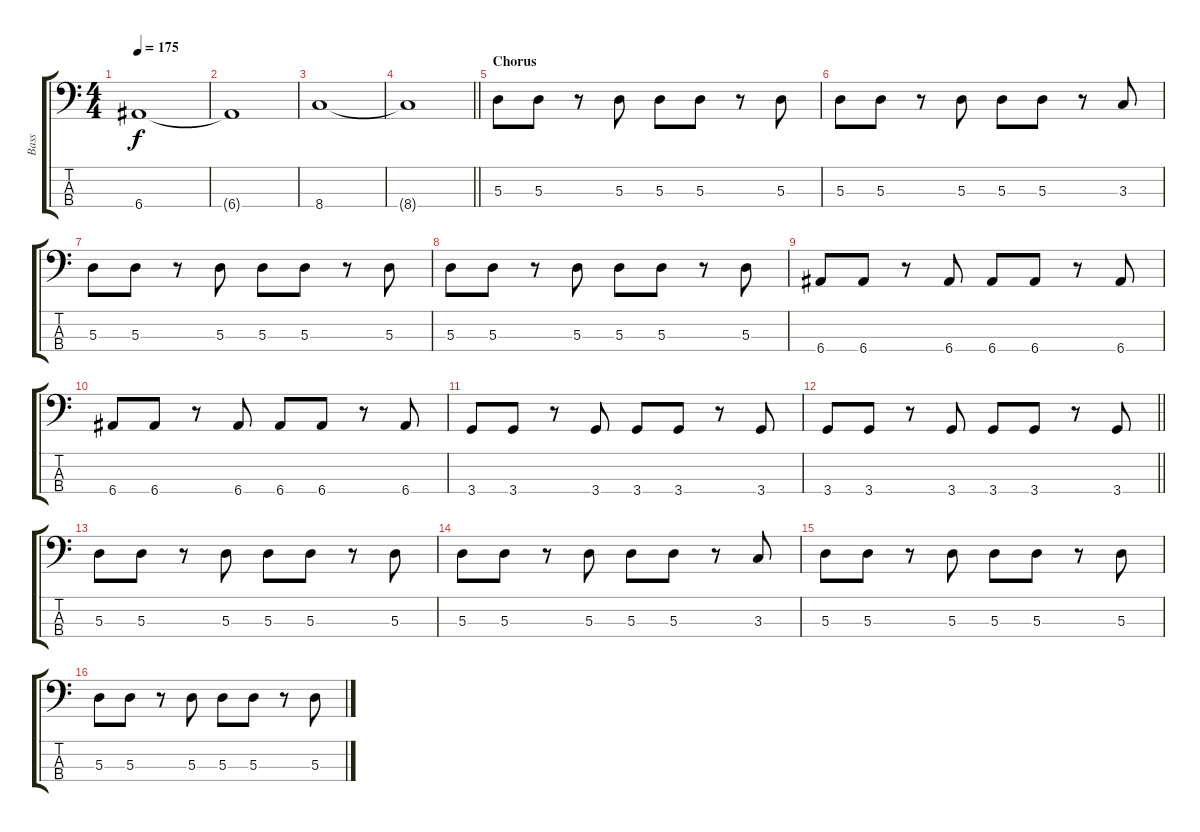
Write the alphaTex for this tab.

\track ("Bass" "Bass") {instrument electricbassfinger}
\staff {score tabs}
\tuning (G2 D2 A1 E1) {hide}
\ts (4 4)
\tempo 175
\clef f4
\ks c
6.4.1{dy f} |
6.4{t}.1 |
8.4.1 |
\barLineRight lightlight
8.4{t}.1 |
\section ("" "Chorus")
5.3.8 5.3.8 r.8 5.3.8 5.3.8 5.3.8 r.8 5.3.8 |
5.3.8 5.3.8 r.8 5.3.8 5.3.8 5.3.8 r.8 3.3.8 |
5.3.8 5.3.8 r.8 5.3.8 5.3.8 5.3.8 r.8 5.3.8 |
5.3.8 5.3.8 r.8 5.3.8 5.3.8 5.3.8 r.8 5.3.8 |
6.4.8 6.4.8 r.8 6.4.8 6.4.8 6.4.8 r.8 6.4.8 |
6.4.8 6.4.8 r.8 6.4.8 6.4.8 6.4.8 r.8 6.4.8 |
3.4.8 3.4.8 r.8 3.4.8 3.4.8 3.4.8 r.8 3.4.8 |
\barLineRight lightlight
3.4.8 3.4.8 r.8 3.4.8 3.4.8 3.4.8 r.8 3.4.8 |
5.3.8 5.3.8 r.8 5.3.8 5.3.8 5.3.8 r.8 5.3.8 |
5.3.8 5.3.8 r.8 5.3.8 5.3.8 5.3.8 r.8 3.3.8 |
5.3.8 5.3.8 r.8 5.3.8 5.3.8 5.3.8 r.8 5.3.8 |
5.3.8 5.3.8 r.8 5.3.8 5.3.8 5.3.8 r.8 5.3.8
